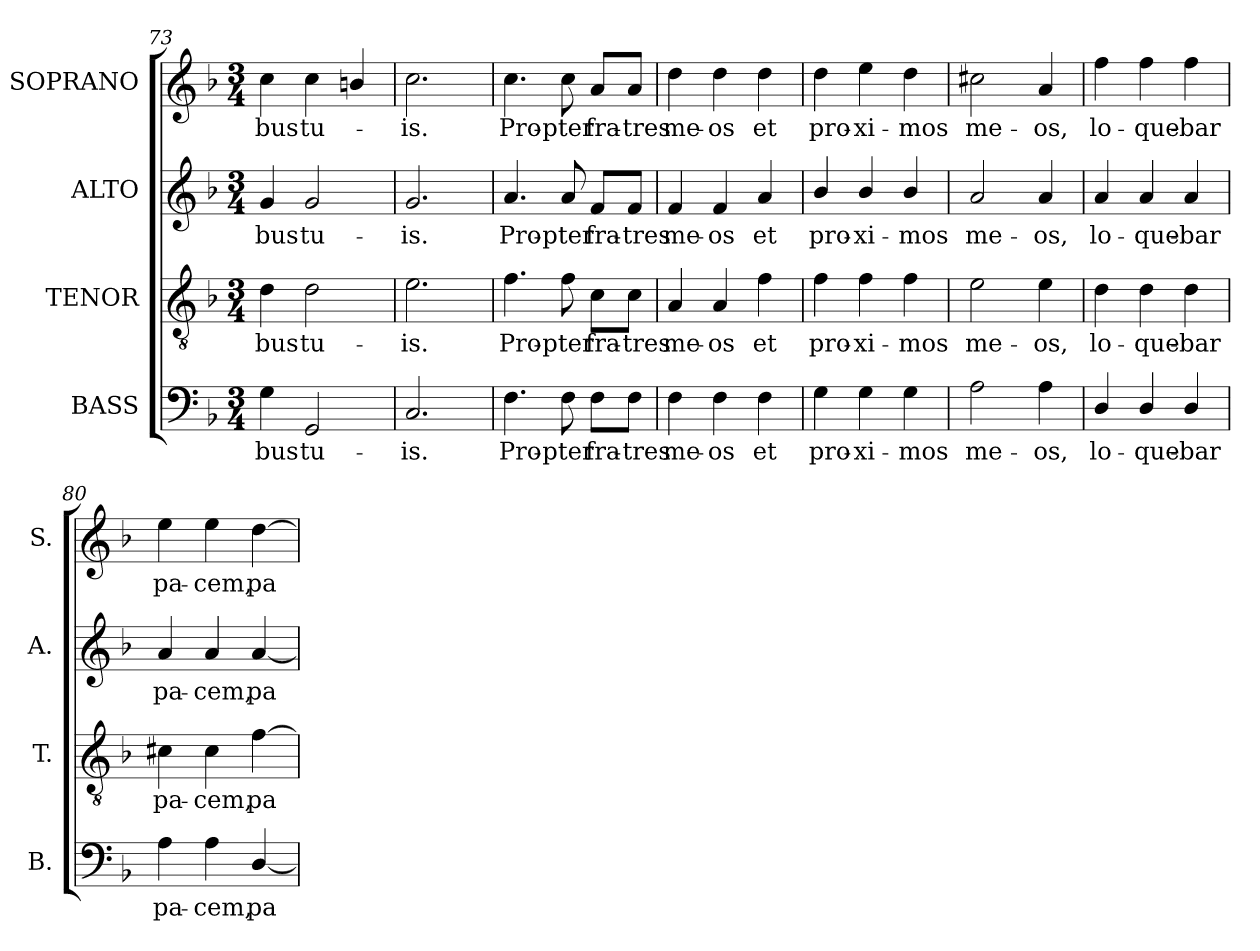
**kern	**text	**kern	**text	**kern	**text	**kern	**text
*part4	*part4	*part3	*part3	*part2	*part2	*part1	*part1
*staff4	*staff4	*staff3	*staff3	*staff2	*staff2	*staff1	*staff1
*I"BASS	*	*I"TENOR	*	*I"ALTO	*	*I"SOPRANO	*
*I'B.	*	*I'T.	*	*I'A.	*	*I'S.	*
*clefF4	*	*clefGv2	*	*clefG2	*	*clefG2	*
*	*	*ITrd7c12	*	*	*	*	*
*k[b-]	*	*k[b-]	*	*k[b-]	*	*k[b-]	*
*d:	*	*d:	*	*d:	*	*d:	*
*M3/4	*	*M3/4	*	*M3/4	*	*M3/4	*
=73	=73	=73	=73	=73	=73	=73	=73
!	!LO:LY:b:color=#000000	!	!	!	!	!	!
!	!	!	!LO:LY:b:color=#000000	!	!	!	!
!	!	!	!	!	!LO:LY:b:color=#000000	!	!
!	!	!	!	!	!	!	!LO:LY:b:color=#000000
4Gi\	-bus	4Di\	-bus	4gi/	-bus	4cci\	-bus
!	!LO:LY:b:color=#000000	!	!	!	!	!	!
!	!	!	!LO:LY:b:color=#000000	!	!	!	!
!	!	!	!	!	!LO:LY:b:color=#000000	!	!
!	!	!	!	!	!	!	!LO:LY:b:color=#000000
2GGi/	tu-	2Di\	tu-	2gi/	tu-	4cci\	tu-
.	.	.	.	.	.	4bni/	.
!!LO:LB:g=z
=74	=74	=74	=74	=74	=74	=74	=74
!	!LO:LY:b:color=#000000	!	!	!	!	!	!
!	!	!	!LO:LY:b:color=#000000	!	!	!	!
!	!	!	!	!	!LO:LY:b:color=#000000	!	!
!	!	!	!	!	!	!	!LO:LY:b:color=#000000
2.Ci/	-is.	2.Ei\	-is.	2.gi/	-is.	2.cci\	-is.
=75	=75	=75	=75	=75	=75	=75	=75
!	!LO:LY:b:color=#000000	!	!	!	!	!	!
!	!	!	!LO:LY:b:color=#000000	!	!	!	!
!	!	!	!	!	!LO:LY:b:color=#000000	!	!
!	!	!	!	!	!	!	!LO:LY:b:color=#000000
4.Fi\	Pro-	4.Fi\	Pro-	4.ai/	Pro-	4.cci\	Pro-
!	!LO:LY:b:color=#000000	!	!	!	!	!	!
!	!	!	!LO:LY:b:color=#000000	!	!	!	!
!	!	!	!	!	!LO:LY:b:color=#000000	!	!
!	!	!	!	!	!	!	!LO:LY:b:color=#000000
8Fi\	-pter	8Fi\	-pter	8ai/	-pter	8cci\	-pter
!	!LO:LY:b:color=#000000	!	!	!	!	!	!
!	!	!	!LO:LY:b:color=#000000	!	!	!	!
!	!	!	!	!	!LO:LY:b:color=#000000	!	!
!	!	!	!	!	!	!	!LO:LY:b:color=#000000
8Fi\L	fra-	8Ci\L	fra-	8fi/L	fra-	8ai/L	fra-
!	!LO:LY:b:color=#000000	!	!	!	!	!	!
!	!	!	!LO:LY:b:color=#000000	!	!	!	!
!	!	!	!	!	!LO:LY:b:color=#000000	!	!
!	!	!	!	!	!	!	!LO:LY:b:color=#000000
8Fi\J	-tres	8Ci\J	-tres	8fi/J	-tres	8ai/J	-tres
=76	=76	=76	=76	=76	=76	=76	=76
!	!LO:LY:b:color=#000000	!	!	!	!	!	!
!	!	!	!LO:LY:b:color=#000000	!	!	!	!
!	!	!	!	!	!LO:LY:b:color=#000000	!	!
!	!	!	!	!	!	!	!LO:LY:b:color=#000000
4Fi\	me-	4AAi/	me-	4fi/	me-	4ddi\	me-
!	!LO:LY:b:color=#000000	!	!	!	!	!	!
!	!	!	!LO:LY:b:color=#000000	!	!	!	!
!	!	!	!	!	!LO:LY:b:color=#000000	!	!
!	!	!	!	!	!	!	!LO:LY:b:color=#000000
4Fi\	-os	4AAi/	-os	4fi/	-os	4ddi\	-os
!	!LO:LY:b:color=#000000	!	!	!	!	!	!
!	!	!	!LO:LY:b:color=#000000	!	!	!	!
!	!	!	!	!	!LO:LY:b:color=#000000	!	!
!	!	!	!	!	!	!	!LO:LY:b:color=#000000
4Fi\	et	4Fi\	et	4ai/	et	4ddi\	et
=77	=77	=77	=77	=77	=77	=77	=77
!	!LO:LY:b:color=#000000	!	!	!	!	!	!
!	!	!	!LO:LY:b:color=#000000	!	!	!	!
!	!	!	!	!	!LO:LY:b:color=#000000	!	!
!	!	!	!	!	!	!	!LO:LY:b:color=#000000
4Gi\	pro-	4Fi\	pro-	4b-i/	pro-	4ddi\	pro-
!	!LO:LY:b:color=#000000	!	!	!	!	!	!
!	!	!	!LO:LY:b:color=#000000	!	!	!	!
!	!	!	!	!	!LO:LY:b:color=#000000	!	!
!	!	!	!	!	!	!	!LO:LY:b:color=#000000
4Gi\	-xi-	4Fi\	-xi-	4b-i/	-xi-	4eei\	-xi-
!	!LO:LY:b:color=#000000	!	!	!	!	!	!
!	!	!	!LO:LY:b:color=#000000	!	!	!	!
!	!	!	!	!	!LO:LY:b:color=#000000	!	!
!	!	!	!	!	!	!	!LO:LY:b:color=#000000
4Gi\	-mos	4Fi\	-mos	4b-i/	-mos	4ddi\	-mos
=78	=78	=78	=78	=78	=78	=78	=78
!	!LO:LY:b:color=#000000	!	!	!	!	!	!
!	!	!	!LO:LY:b:color=#000000	!	!	!	!
!	!	!	!	!	!LO:LY:b:color=#000000	!	!
!	!	!	!	!	!	!	!LO:LY:b:color=#000000
2Ai\	me-	2Ei\	me-	2ai/	me-	2cc#Xi\	me-
!	!LO:LY:b:color=#000000	!	!	!	!	!	!
!	!	!	!LO:LY:b:color=#000000	!	!	!	!
!	!	!	!	!	!LO:LY:b:color=#000000	!	!
!	!	!	!	!	!	!	!LO:LY:b:color=#000000
4Ai\	-os,	4Ei\	-os,	4ai/	-os,	4ai/	-os,
=79	=79	=79	=79	=79	=79	=79	=79
!	!LO:LY:b:color=#000000	!	!	!	!	!	!
!	!	!	!LO:LY:b:color=#000000	!	!	!	!
!	!	!	!	!	!LO:LY:b:color=#000000	!	!
!	!	!	!	!	!	!	!LO:LY:b:color=#000000
4Di/	lo-	4Di\	lo-	4ai/	lo-	4ffi\	lo-
!	!LO:LY:b:color=#000000	!	!	!	!	!	!
!	!	!	!LO:LY:b:color=#000000	!	!	!	!
!	!	!	!	!	!LO:LY:b:color=#000000	!	!
!	!	!	!	!	!	!	!LO:LY:b:color=#000000
4Di/	-que-	4Di\	-que-	4ai/	-que-	4ffi\	-que-
!	!LO:LY:b:color=#000000	!	!	!	!	!	!
!	!	!	!LO:LY:b:color=#000000	!	!	!	!
!	!	!	!	!	!LO:LY:b:color=#000000	!	!
!	!	!	!	!	!	!	!LO:LY:b:color=#000000
4Di/	-bar	4Di\	-bar	4ai/	-bar	4ffi\	-bar
=80	=80	=80	=80	=80	=80	=80	=80
!	!LO:LY:b:color=#000000	!	!	!	!	!	!
!	!	!	!LO:LY:b:color=#000000	!	!	!	!
!	!	!	!	!	!LO:LY:b:color=#000000	!	!
!	!	!	!	!	!	!	!LO:LY:b:color=#000000
4Ai\	pa-	4C#Xi\	pa-	4ai/	pa-	4eei\	pa-
!	!LO:LY:b:color=#000000	!	!	!	!	!	!
!	!	!	!LO:LY:b:color=#000000	!	!	!	!
!	!	!	!	!	!LO:LY:b:color=#000000	!	!
!	!	!	!	!	!	!	!LO:LY:b:color=#000000
4Ai\	-cem,	4C#i\	-cem,	4ai/	-cem,	4eei\	-cem,
!	!LO:LY:b:color=#000000	!	!	!	!	!	!
!	!	!	!LO:LY:b:color=#000000	!	!	!	!
!	!	!	!	!	!LO:LY:b:color=#000000	!	!
!	!	!	!	!	!	!	!LO:LY:b:color=#000000
[4Di/	pa	[4Fi\	pa	[4ai/	pa	[4ddi\	pa
=	=	=	=	=	=	=	=
*-	*-	*-	*-	*-	*-	*-	*-
